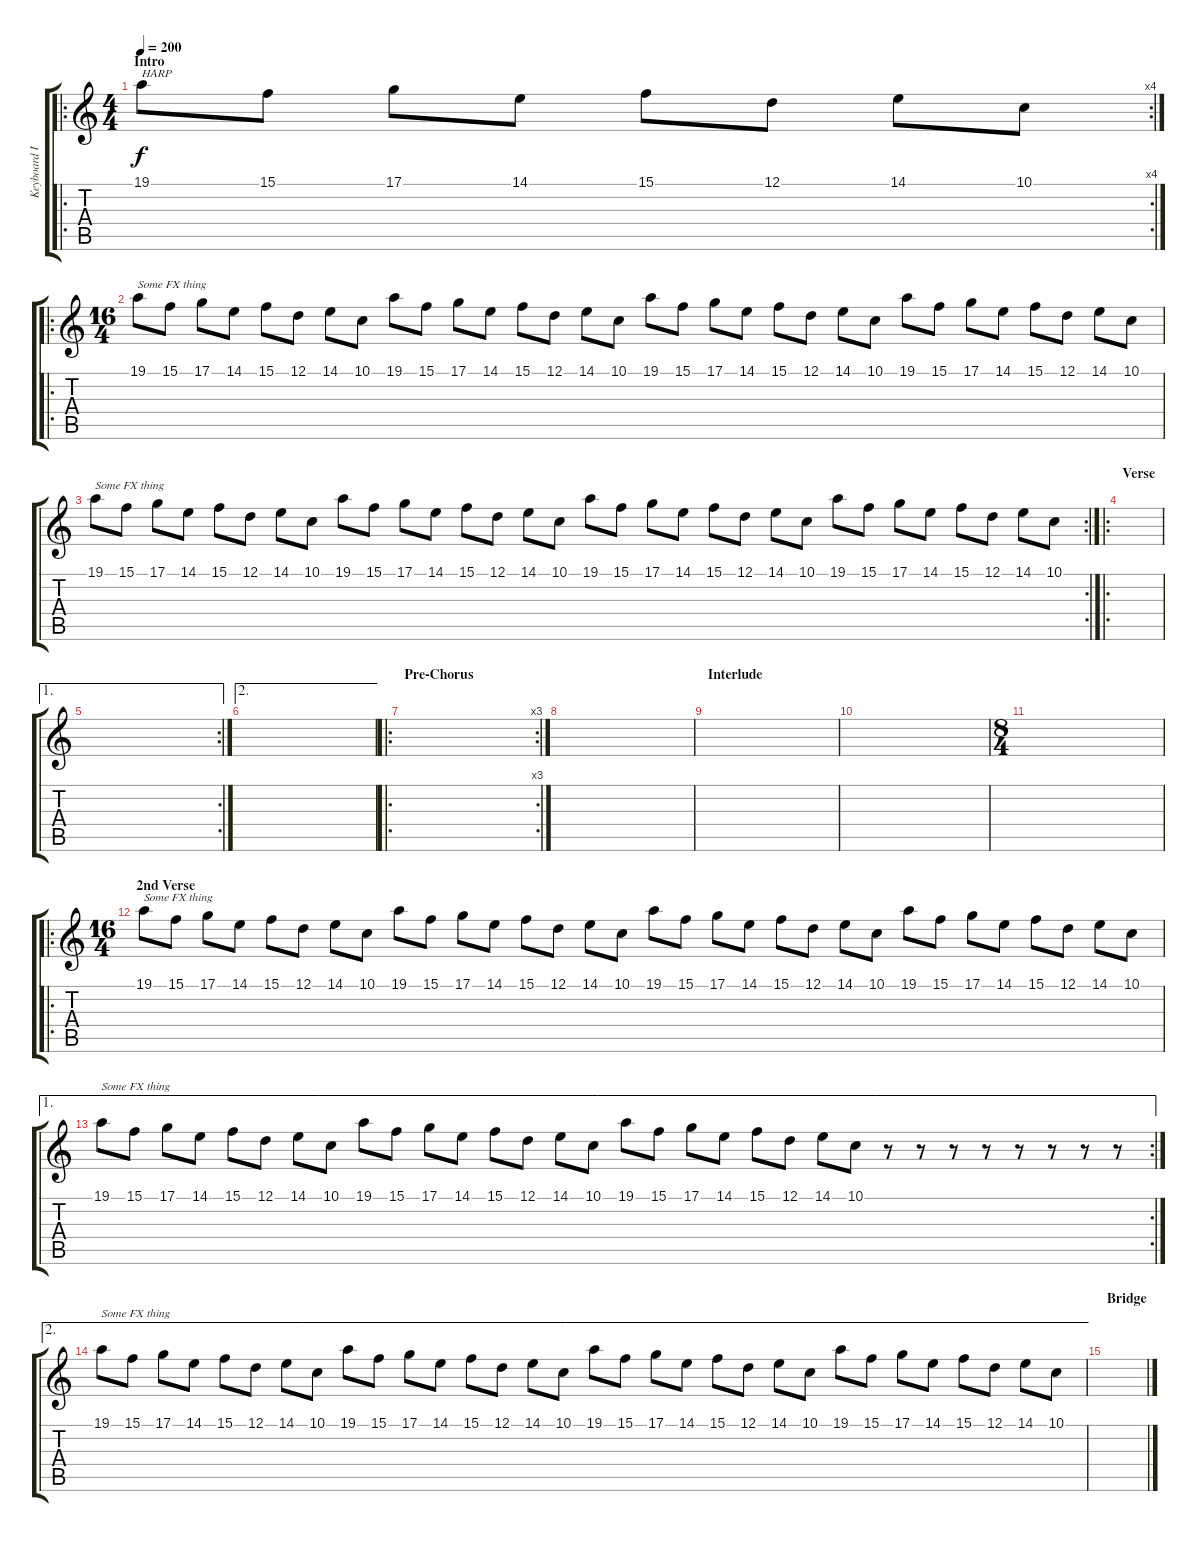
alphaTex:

\track ("Keyboard Intro" "Keyboard I") {instrument fx8scifi}
\staff {score tabs}
\tuning (D4 A3 F3 C3 G2 D2) {hide}
\ro
\rc 4
\ts (4 4)
\section ("" "Intro")
\tempo 200
\clef g2
\ks c
19.1.8{txt "HARP" dy f instrument orchestralharp} 15.1.8 17.1.8 14.1.8 15.1.8 12.1.8 14.1.8 10.1.8 |
\ro
\ts (16 4)
19.1.8{txt "Some FX thing" instrument tubularbells} 15.1.8 17.1.8 14.1.8 15.1.8 12.1.8 14.1.8 10.1.8 19.1.8 15.1.8 17.1.8 14.1.8 15.1.8 12.1.8 14.1.8 10.1.8 19.1.8 15.1.8 17.1.8 14.1.8 15.1.8 12.1.8 14.1.8 10.1.8 19.1.8 15.1.8 17.1.8 14.1.8 15.1.8 12.1.8 14.1.8 10.1.8 |
\rc 2
19.1.8{txt "Some FX thing" instrument tubularbells} 15.1.8 17.1.8 14.1.8 15.1.8 12.1.8 14.1.8 10.1.8 19.1.8 15.1.8 17.1.8 14.1.8 15.1.8 12.1.8 14.1.8 10.1.8 19.1.8 15.1.8 17.1.8 14.1.8 15.1.8 12.1.8 14.1.8 10.1.8 19.1.8 15.1.8 17.1.8 14.1.8 15.1.8 12.1.8 14.1.8 10.1.8 |
\ro
\section ("" "Verse")
|
\ae 1
\rc 2
|
\ae 2
|
\ro
\rc 3
\section ("" "Pre-Chorus")
|
|
\section ("" "Interlude")
|
|
\ts (8 4)
|
\ro
\ts (16 4)
\section ("" "2nd Verse")
19.1.8{txt "Some FX thing" instrument tubularbells} 15.1.8 17.1.8 14.1.8 15.1.8 12.1.8 14.1.8 10.1.8 19.1.8 15.1.8 17.1.8 14.1.8 15.1.8 12.1.8 14.1.8 10.1.8 19.1.8 15.1.8 17.1.8 14.1.8 15.1.8 12.1.8 14.1.8 10.1.8 19.1.8 15.1.8 17.1.8 14.1.8 15.1.8 12.1.8 14.1.8 10.1.8 |
\ae 1
\rc 2
19.1.8{txt "Some FX thing" instrument tubularbells} 15.1.8 17.1.8 14.1.8 15.1.8 12.1.8 14.1.8 10.1.8 19.1.8 15.1.8 17.1.8 14.1.8 15.1.8 12.1.8 14.1.8 10.1.8 19.1.8 15.1.8 17.1.8 14.1.8 15.1.8 12.1.8 14.1.8 10.1.8 r.8 r.8 r.8 r.8 r.8 r.8 r.8 r.8 |
\ae 2
19.1.8{txt "Some FX thing" instrument tubularbells} 15.1.8 17.1.8 14.1.8 15.1.8 12.1.8 14.1.8 10.1.8 19.1.8 15.1.8 17.1.8 14.1.8 15.1.8 12.1.8 14.1.8 10.1.8 19.1.8 15.1.8 17.1.8 14.1.8 15.1.8 12.1.8 14.1.8 10.1.8 19.1.8 15.1.8 17.1.8 14.1.8 15.1.8 12.1.8 14.1.8 10.1.8 |
\section ("" "Bridge")
